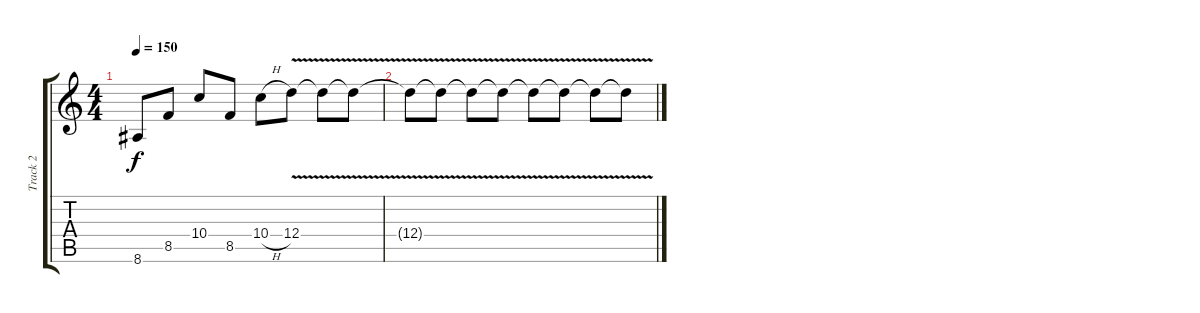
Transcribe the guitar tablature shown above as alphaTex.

\track ("Track 2" "Track 2") {instrument distortionguitar}
\staff {score tabs}
\tuning (E4 B3 G3 D3 A2 D2) {hide}
\ts (4 4)
\tempo 150
\clef g2
\ks c
8.6.8{dy f} 8.5.8 10.4.8 8.5.8 10.4{h}.8 12.4{v}.8 12.4{v t}.8 12.4{v t}.8 |
12.4{v t}.8 12.4{v t}.8 12.4{v t}.8 12.4{v t}.8 12.4{v t}.8 12.4{v t}.8 12.4{v t}.8 12.4{v t}.8
